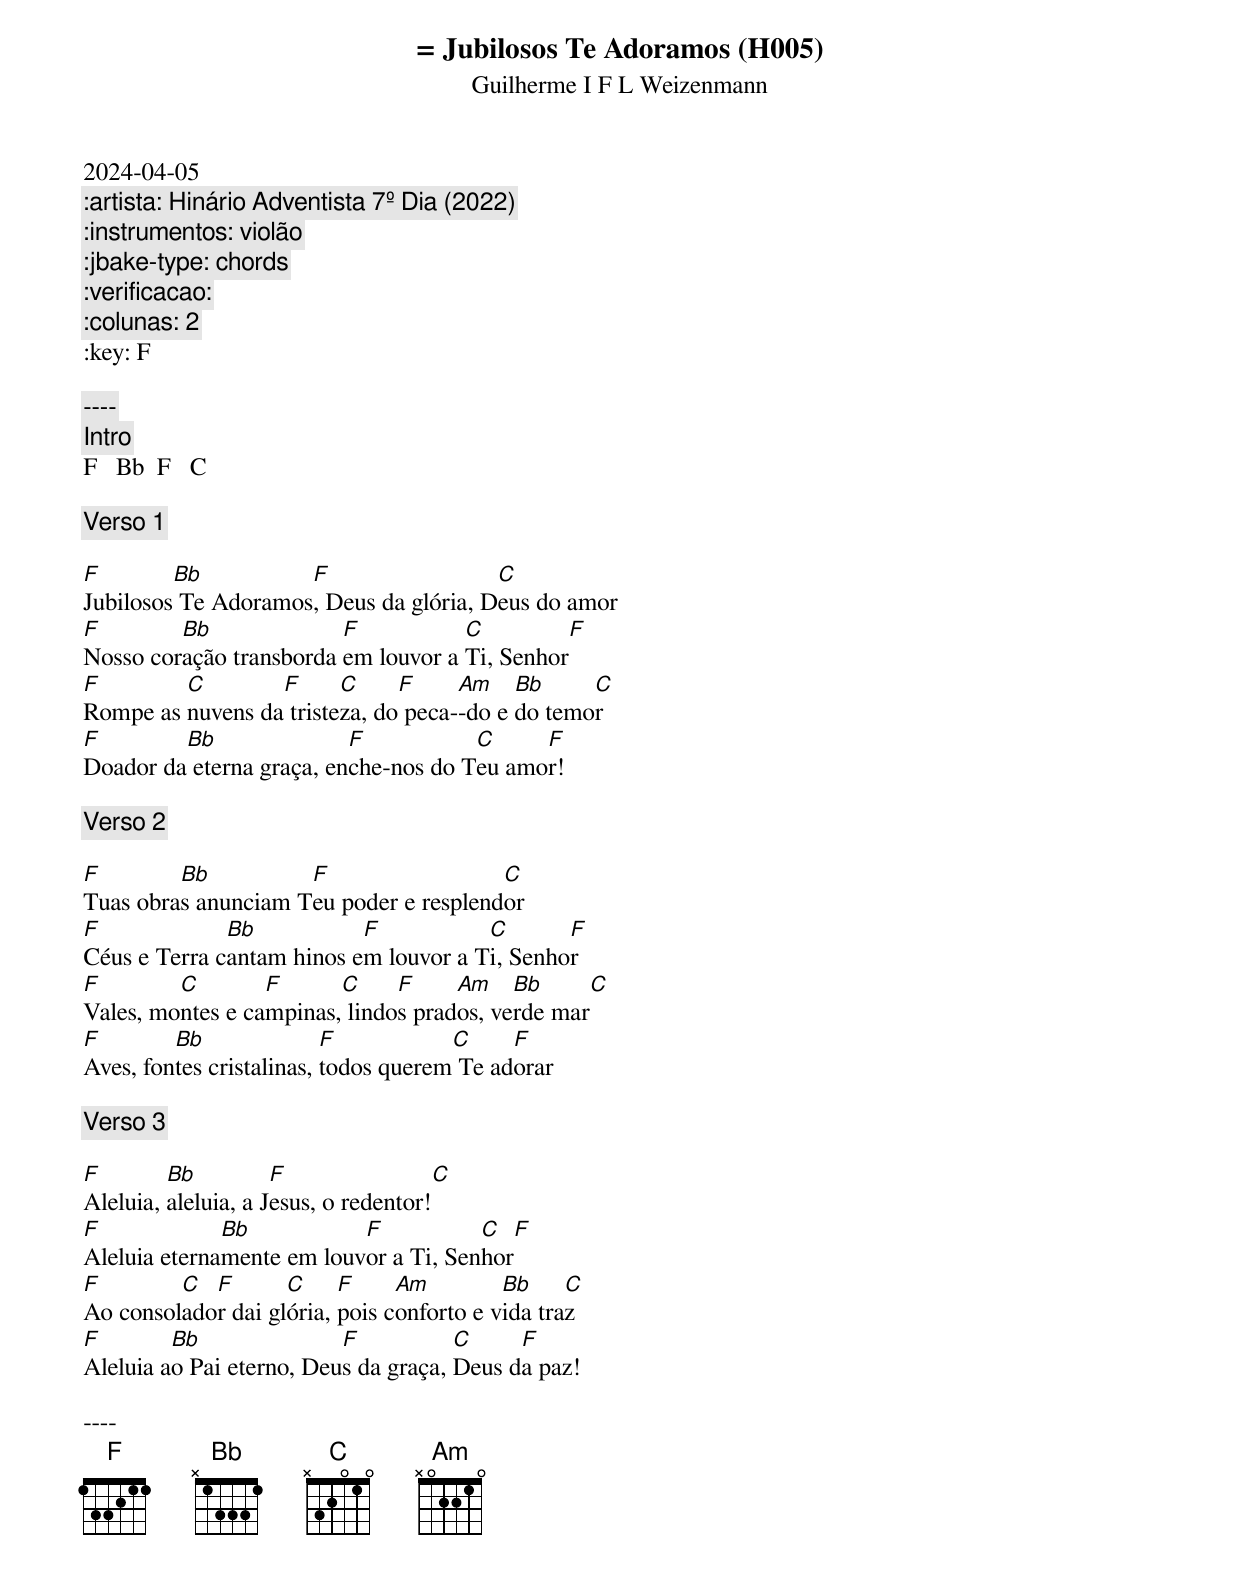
= Jubilosos Te Adoramos (H005)
Guilherme I F L Weizenmann
2024-04-05
:artista: Hinário Adventista 7º Dia (2022)
:instrumentos: violão
:jbake-type: chords
:verificacao:
:colunas: 2
:key: F

----
[Intro]
F   Bb  F   C

[Verso 1]

F        Bb          F                  C
Jubilosos Te Adoramos, Deus da glória, Deus do amor
F        Bb              F           C           F
Nosso coração transborda em louvor a Ti, Senhor
F        C        F      C     F     Am    Bb     C
Rompe as nuvens da tristeza, do peca--do e do temor
F        Bb               F           C     F
Doador da eterna graça, enche-nos do Teu amor!

[Verso 2]

F        Bb          F                  C
Tuas obras anunciam Teu poder e resplendor
F             Bb           F           C       F
Céus e Terra cantam hinos em louvor a Ti, Senhor
F        C        F      C     F     Am    Bb     C
Vales, montes e campinas, lindos prados, verde mar
F        Bb               F           C     F
Aves, fontes cristalinas, todos querem Te adorar

[Verso 3]

F        Bb          F                  C
Aleluia, aleluia, a Jesus, o redentor!
F             Bb           F           C       F
Aleluia eternamente em louvor a Ti, Senhor
F        C  F       C     F     Am         Bb     C
Ao consolador dai glória, pois conforto e vida traz
F        Bb               F           C     F
Aleluia ao Pai eterno, Deus da graça, Deus da paz!

----
